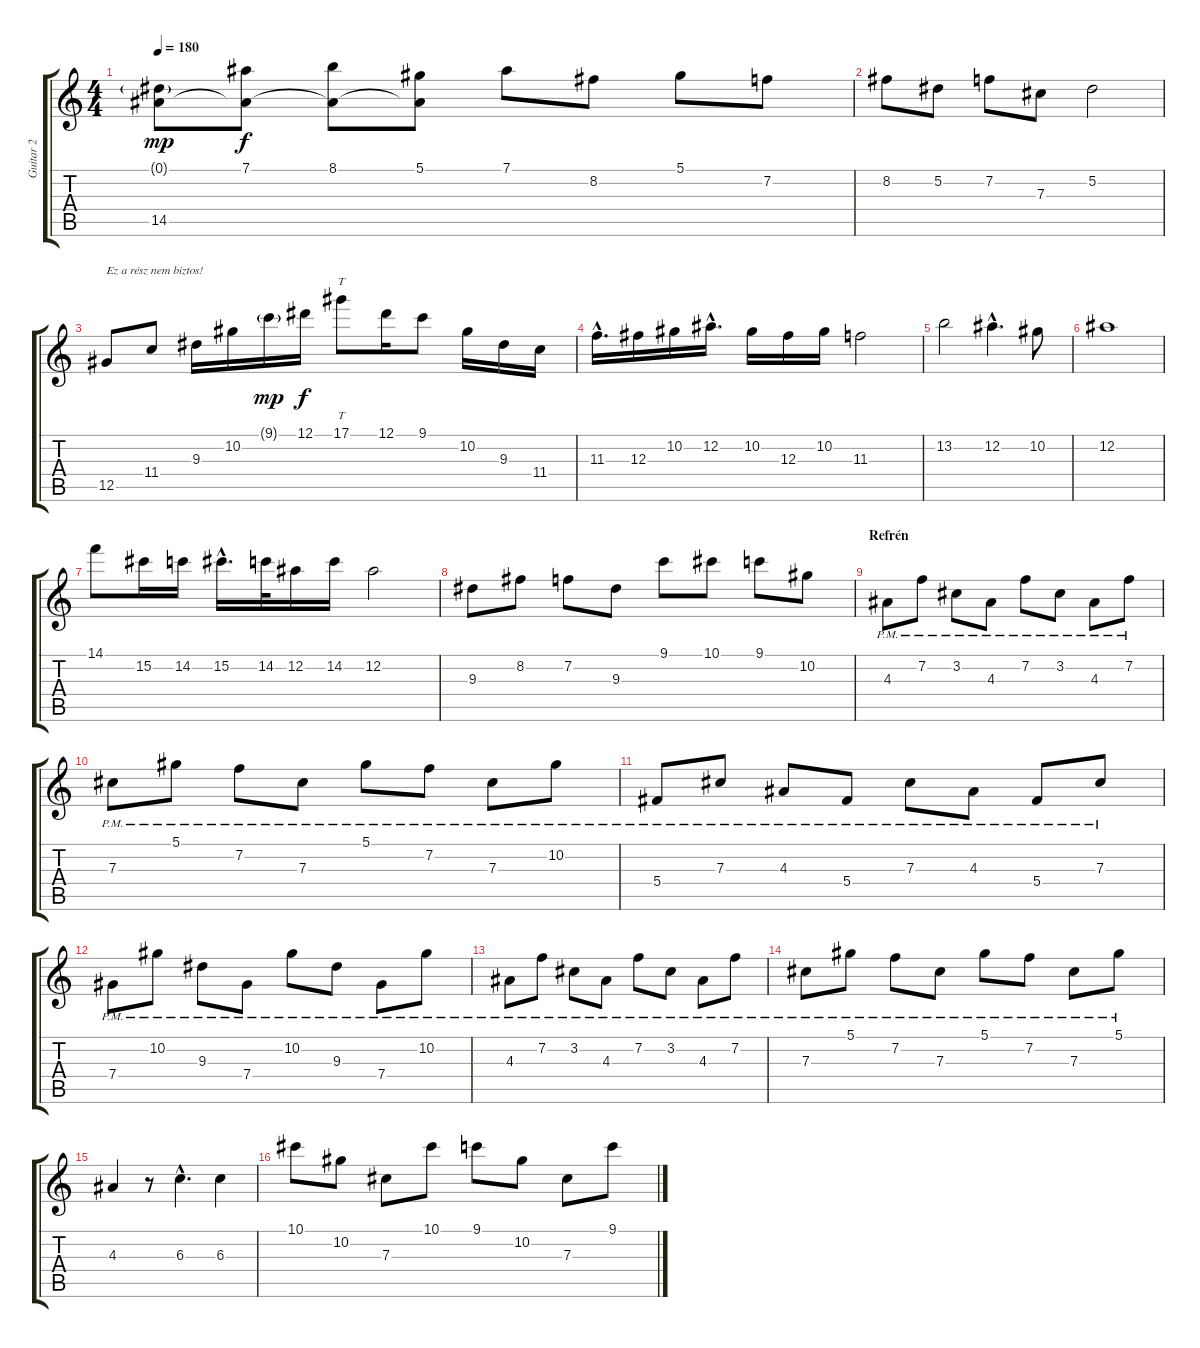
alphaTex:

\track ("Guitar 2" "Guitar 2") {instrument distortionguitar}
\staff {score tabs}
\tuning (Eb4 Bb3 Gb3 Db3 Ab2 Eb2) {hide}
\ts (4 4)
\tempo 180
\clef g2
\ks c
(0.1{g} 14.5).8{dy mp} (7.1 14.5{t}).8{dy f} (8.1 14.5{t}).8 (5.1 14.5{t}).8 7.1.8 8.2.8 5.1.8 7.2.8 |
8.2.8 5.2.8 7.2.8 7.3.8 5.2.2 |
12.5.8{txt "Ez a rész nem biztos!"} 11.4.8 9.3.16 10.2.16 9.1{g}.16{dy mp} 12.1.16{dy f} 17.1.8{tt} 12.1.16 9.1.8 10.2.16 9.3.16 11.4.16 |
11.3{hac}.16{d} 12.3.16 10.2.16 12.2{hac}.16{d} 10.2.16 12.3.16 10.2.16 11.3.2 |
13.2.2 12.2{hac}.4{d} 10.2.8 |
12.2.1 |
14.1.8 15.2.16 14.2.16 15.2{hac}.16{d} 14.2.32 12.2.16 14.2.16 12.2.2 |
9.3.8 8.2.8 7.2.8 9.3.8 9.1.8 10.1.8 9.1.8 10.2.8 |
\section ("" "Refrén")
4.3{pm}.8 7.2{pm}.8 3.2{pm}.8 4.3{pm}.8 7.2{pm}.8 3.2{pm}.8 4.3{pm}.8 7.2{pm}.8 |
7.3{pm}.8 5.1{pm}.8 7.2{pm}.8 7.3{pm}.8 5.1{pm}.8 7.2{pm}.8 7.3{pm}.8 10.2{pm}.8 |
5.4{pm}.8 7.3{pm}.8 4.3{pm}.8 5.4{pm}.8 7.3{pm}.8 4.3{pm}.8 5.4{pm}.8 7.3{pm}.8 |
7.4{pm}.8 10.2{pm}.8 9.3{pm}.8 7.4{pm}.8 10.2{pm}.8 9.3{pm}.8 7.4{pm}.8 10.2{pm}.8 |
4.3{pm}.8 7.2{pm}.8 3.2{pm}.8 4.3{pm}.8 7.2{pm}.8 3.2{pm}.8 4.3{pm}.8 7.2{pm}.8 |
7.3{pm}.8 5.1{pm}.8 7.2{pm}.8 7.3{pm}.8 5.1{pm}.8 7.2{pm}.8 7.3{pm}.8 5.1{pm}.8 |
4.3.4 r.8 6.3{hac}.4{d} 6.3.4 |
10.1.8 10.2.8 7.3.8 10.1.8 9.1.8 10.2.8 7.3.8 9.1.8
